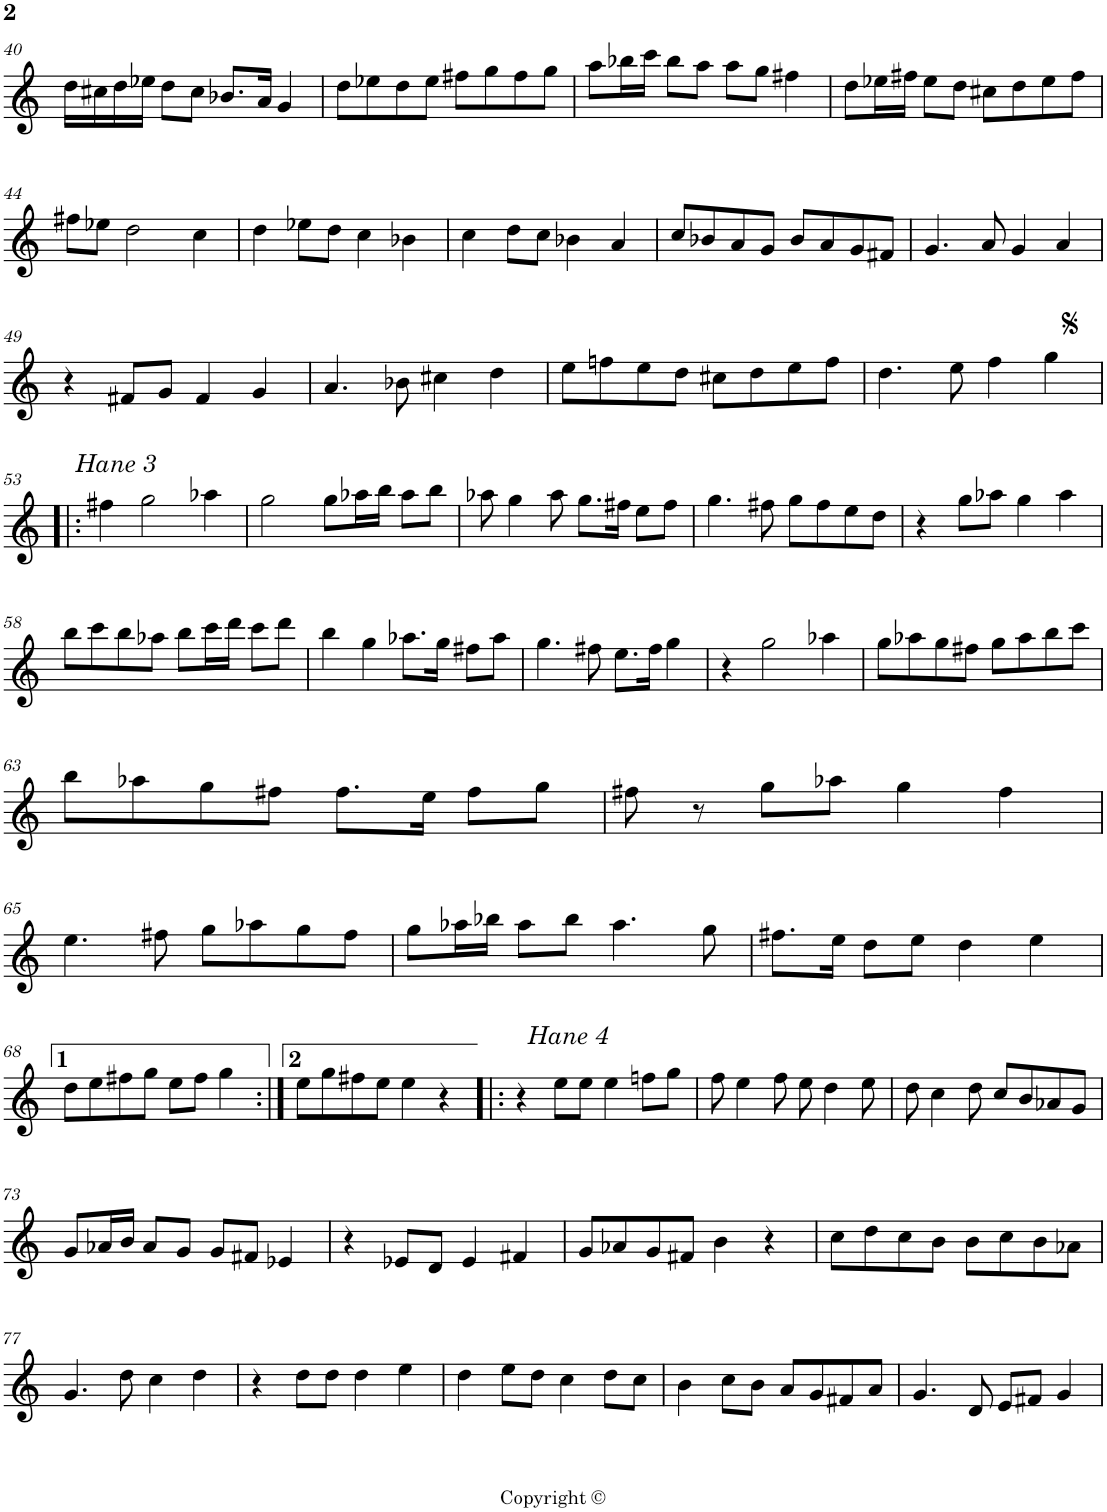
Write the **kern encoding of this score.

**kern
*part1
*staff1
*I"Piano
*I'Pno
!!LO:PB:g=z
*clefG2
*k[]
*M4/4
*met(c)
=40
16dd\LL
16cc#X\
16dd\
16ee-X\JJ
8dd\L
8cc#\J
8.b-X/L
16a/Jk
4g/
=41
8dd\L
8ee-X\
8dd\
8ee-\J
8ff#X\L
8gg\
8ff#\
8gg\J
=42
8aa\L
16bb-X\L
16ccc\JJ
8bb-\L
8aa\J
8aa\L
8gg\J
4ff#X\
=43
8dd\L
16ee-X\L
16ff#X\JJ
8ee-\L
8dd\J
8cc#X\L
8dd\
8ee-\
8ff#\J
!!LO:LB:g=z
=44
8ff#X\L
8ee-X\J
2dd\
4cc\
=45
4dd\
8ee-X\L
8dd\J
4cc\
4b-X\
=46
4cc\
8dd\L
8cc\J
4b-X\
4a/
=47
8cc/L
8b-X/
8a/
8g/J
8b-/L
8a/
8g/
8f#X/J
=48
4.g/
8a/
4g/
4a/
!!LO:LB:g=z
=49
4r
8f#X/L
8g/J
4f#/
4g/
=50
4.a/
8b-X\
4cc#X\
4dd\
=51
8ee\L
8ffn\
8ee\
8dd\J
8cc#X\L
8dd\
8ee\
8ff\J
=52
4.dd\
8ee\
4ff\
4gg\
!!LO:LB:g=z
=53!|:
!LO:TX:a:i:t=Hane 3
4ff#X\
2gg\
4aa-X\
=54
2gg\
8gg\L
16aa-X\L
16bb\JJ
8aa-\L
8bb\J
=55
8aa-X\
4gg\
8aa-\
8.gg\L
16ff#X\Jk
8ee\L
8ff#\J
=56
4.gg\
8ff#X\
8gg\L
8ff#\
8ee\
8dd\J
=57
4r
8gg\L
8aa-X\J
4gg\
4aa-\
!!LO:LB:g=z
=58
8bb\L
8ccc\
8bb\
8aa-X\J
8bb\L
16ccc\L
16ddd\JJ
8ccc\L
8ddd\J
=59
4bb\
4gg\
8.aa-X\L
16gg\Jk
8ff#X\L
8aa-\J
=60
4.gg\
8ff#X\
8.ee\L
16ff#\Jk
4gg\
=61
4r
2gg\
4aa-X\
=62
8gg\L
8aa-X\
8gg\
8ff#X\J
8gg\L
8aa-\
8bb\
8ccc\J
!!LO:LB:g=z
=63
8bb\L
8aa-X\
8gg\
8ff#X\J
8.ff#\L
16ee\Jk
8ff#\L
8gg\J
=64
8ff#X\
8r
8gg\L
8aa-X\J
4gg\
4ff#\
!!LO:LB:g=z
=65
4.ee\
8ff#X\
8gg\L
8aa-X\
8gg\
8ff#\J
=66
8gg\L
16aa-X\L
16bb-X\JJ
8aa-\L
8bb-\J
4.aa-\
8gg\
=67
8.ff#X\L
16ee\Jk
8dd\L
8ee\J
4dd\
4ee\
!!LO:LB:g=z
=68
8dd\L
8ee\
8ff#X\
8gg\J
8ee\L
8ff#\J
4gg\
=69:|!
8ee\L
8gg\
8ff#X\
8ee\J
4ee\
4r
=70!|:
!LO:TX:a:i:t=Hane 4
4r
8ee\L
8ee\J
4ee\
8ffn\L
8gg\J
=71
8ff\
4ee\
8ff\
8ee\
4dd\
8ee\
=72
8dd\
4cc\
8dd\
8cc/L
8b/
8a-X/
8g/J
!!LO:LB:g=z
=73
8g/L
16a-X/L
16b/JJ
8a-/L
8g/J
8g/L
8f#X/J
4e-X/
=74
4r
8e-X/L
8d/J
4e-/
4f#X/
=75
8g/L
8a-X/
8g/
8f#X/J
4b\
4r
=76
8cc\L
8dd\
8cc\
8b\J
8b\L
8cc\
8b\
8a-X\J
!!LO:LB:g=z
=77
4.g/
8dd\
4cc\
4dd\
=78
4r
8dd\L
8dd\J
4dd\
4ee\
=79
4dd\
8ee\L
8dd\J
4cc\
8dd\L
8cc\J
=80
4b\
8cc\L
8b\J
8a/L
8g/
8f#X/
8a/J
=81
4.g/
8d/
8e/L
8f#X/J
4g/
=
*-
